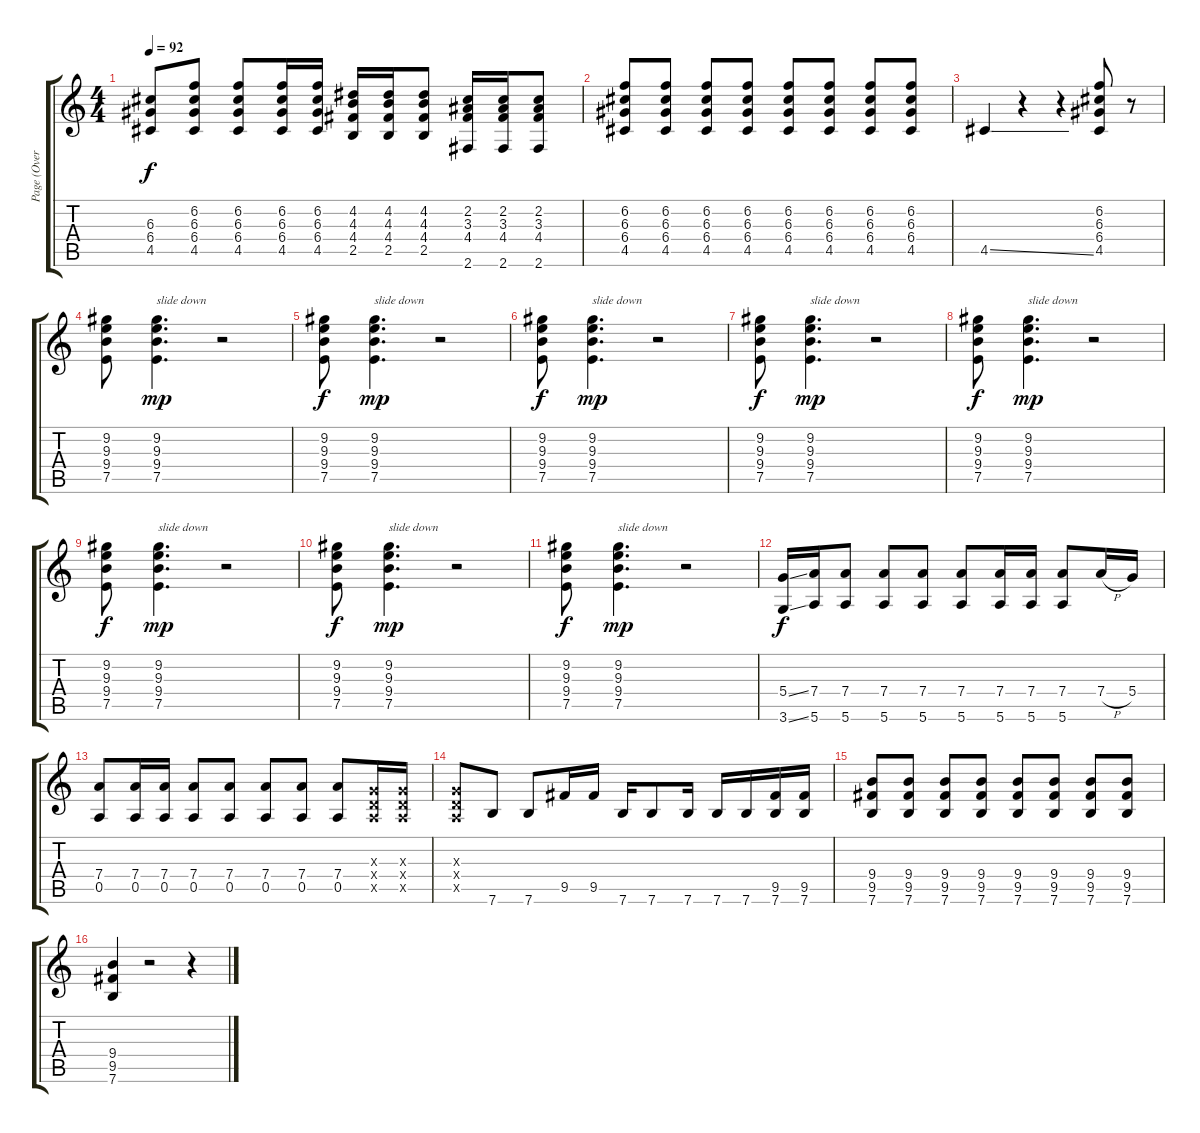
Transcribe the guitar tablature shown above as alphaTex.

\track ("Page (Overdriven Guitar)" "Page (Over") {instrument overdrivenguitar}
\staff {score tabs}
\tuning (E4 B3 G3 D3 A2 E2) {hide}
\ts (4 4)
\tempo 92
\clef g2
\ks c
(6.3 6.4 4.5).8{dy f} (6.2 6.3 6.4 4.5).8 (6.2 6.3 6.4 4.5).8 (6.2 6.3 6.4 4.5).16 (6.2 6.3 6.4 4.5).16 (4.2 4.3 4.4 2.5).16 (4.2 4.3 4.4 2.5).16 (4.2 4.3 4.4 2.5).8 (2.2 3.3 4.4 2.6).16 (2.2 3.3 4.4 2.6).16 (2.2 3.3 4.4 2.6).8 |
(6.2 6.3 6.4 4.5).8 (6.2 6.3 6.4 4.5).8 (6.2 6.3 6.4 4.5).8 (6.2 6.3 6.4 4.5).8 (6.2 6.3 6.4 4.5).8 (6.2 6.3 6.4 4.5).8 (6.2 6.3 6.4 4.5).8 (6.2 6.3 6.4 4.5).8 |
4.5{ss}.4 r.4 r.4 (6.2 6.3 6.4 4.5).8 r.8 |
(9.2 9.3 9.4 7.5).8 (9.2 9.3 9.4 7.5).4{d txt "slide down" dy mp} r.2 |
(9.2 9.3 9.4 7.5).8{dy f} (9.2 9.3 9.4 7.5).4{d txt "slide down" dy mp} r.2 |
(9.2 9.3 9.4 7.5).8{dy f} (9.2 9.3 9.4 7.5).4{d txt "slide down" dy mp} r.2 |
(9.2 9.3 9.4 7.5).8{dy f} (9.2 9.3 9.4 7.5).4{d txt "slide down" dy mp} r.2 |
(9.2 9.3 9.4 7.5).8{dy f} (9.2 9.3 9.4 7.5).4{d txt "slide down" dy mp} r.2 |
(9.2 9.3 9.4 7.5).8{dy f} (9.2 9.3 9.4 7.5).4{d txt "slide down" dy mp} r.2 |
(9.2 9.3 9.4 7.5).8{dy f} (9.2 9.3 9.4 7.5).4{d txt "slide down" dy mp} r.2 |
(9.2 9.3 9.4 7.5).8{dy f} (9.2 9.3 9.4 7.5).4{d txt "slide down" dy mp} r.2 |
(5.4{ss} 3.6{ss}).16{dy f} (7.4 5.6).16 (7.4 5.6).8 (7.4 5.6).8 (7.4 5.6).8 (7.4 5.6).8 (7.4 5.6).16 (7.4 5.6).16 (7.4 5.6).8 7.4{h}.16 5.4.16 |
(7.4 0.5).8 (7.4 0.5).16 (7.4 0.5).16 (7.4 0.5).8 (7.4 0.5).8 (7.4 0.5).8 (7.4 0.5).8 (7.4 0.5).8 (0.3{x} 0.4{x} 0.5{x}).16 (0.3{x} 0.4{x} 0.5{x}).16 |
(0.3{x} 0.4{x} 0.5{x}).8 7.6.8 7.6.8 9.5.16 9.5.16 7.6.16 7.6.8 7.6.16 7.6.16 7.6.16 (9.5 7.6).16 (9.5 7.6).16 |
(9.4 9.5 7.6).8 (9.4 9.5 7.6).8 (9.4 9.5 7.6).8 (9.4 9.5 7.6).8 (9.4 9.5 7.6).8 (9.4 9.5 7.6).8 (9.4 9.5 7.6).8 (9.4 9.5 7.6).8 |
(9.4 9.5 7.6).4 r.2 r.4
